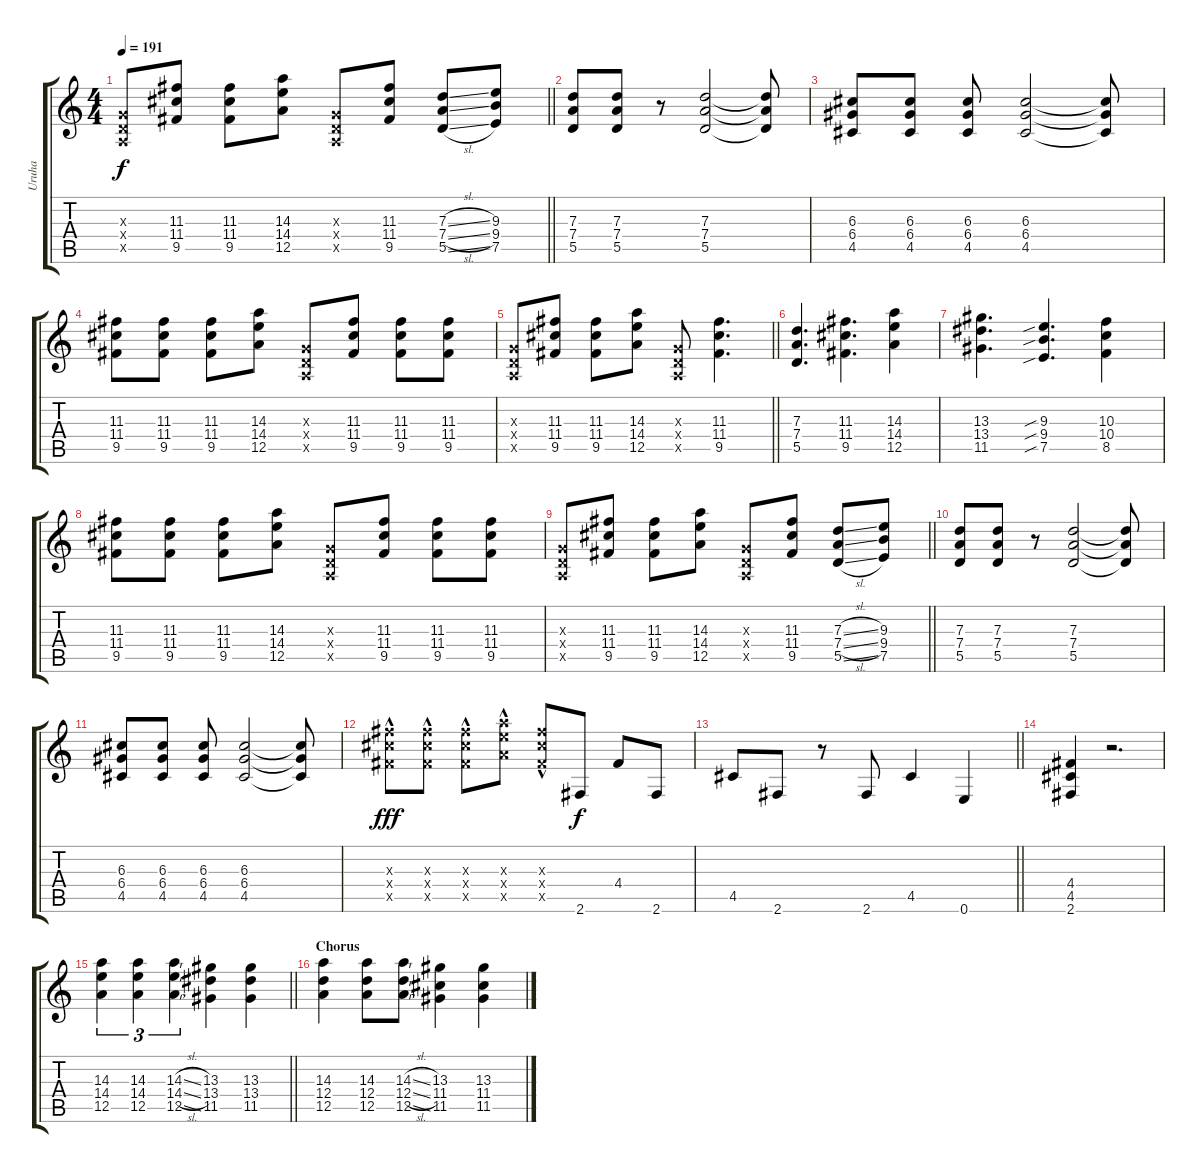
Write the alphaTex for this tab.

\track ("Uruha" "Uruha") {instrument distortionguitar}
\staff {score tabs}
\tuning (E4 B3 G3 D3 A2 E2) {hide}
\ts (4 4)
\tempo 191
\clef g2
\barLineRight lightlight
\ks c
(0.3{x} 0.4{x} 0.5{x}).8{dy f} (11.3 11.4 9.5).8 (11.3 11.4 9.5).8 (14.3 14.4 12.5).8 (0.3{x} 0.4{x} 0.5{x}).8 (11.3 11.4 9.5).8 (7.3{sl} 7.4{sl} 5.5{sl}).8 (9.3 9.4 7.5).8 |
\section ("" "")
(7.3 7.4 5.5).8 (7.3 7.4 5.5).8 r.8 (7.3 7.4 5.5).2 (7.3{t} 7.4{t} 5.5{t}).8 |
(6.3 6.4 4.5).8 (6.3 6.4 4.5).8 (6.3 6.4 4.5).8 (6.3 6.4 4.5).2 (6.3{t} 6.4{t} 4.5{t}).8 |
(11.3 11.4 9.5).8 (11.3 11.4 9.5).8 (11.3 11.4 9.5).8 (14.3 14.4 12.5).8 (0.3{x} 0.4{x} 0.5{x}).8 (11.3 11.4 9.5).8 (11.3 11.4 9.5).8 (11.3 11.4 9.5).8 |
\barLineRight lightlight
(0.3{x} 0.4{x} 0.5{x}).8 (11.3 11.4 9.5).8 (11.3 11.4 9.5).8 (14.3 14.4 12.5).8 (0.3{x} 0.4{x} 0.5{x}).8 (11.3 11.4 9.5).4{d} |
(7.3 7.4 5.5).4{d} (11.3 11.4 9.5).4{d} (14.3 14.4 12.5).4 |
(13.3 13.4 11.5).4{d} (9.3{sib} 9.4{sib} 7.5{sib}).4{d} (10.3 10.4 8.5).4 |
(11.3 11.4 9.5).8 (11.3 11.4 9.5).8 (11.3 11.4 9.5).8 (14.3 14.4 12.5).8 (0.3{x} 0.4{x} 0.5{x}).8 (11.3 11.4 9.5).8 (11.3 11.4 9.5).8 (11.3 11.4 9.5).8 |
\barLineRight lightlight
(0.3{x} 0.4{x} 0.5{x}).8 (11.3 11.4 9.5).8 (11.3 11.4 9.5).8 (14.3 14.4 12.5).8 (0.3{x} 0.4{x} 0.5{x}).8 (11.3 11.4 9.5).8 (7.3{sl} 7.4{sl} 5.5{sl}).8 (9.3 9.4 7.5).8 |
(7.3 7.4 5.5).8 (7.3 7.4 5.5).8 r.8 (7.3 7.4 5.5).2 (7.3{t} 7.4{t} 5.5{t}).8 |
(6.3 6.4 4.5).8 (6.3 6.4 4.5).8 (6.3 6.4 4.5).8 (6.3 6.4 4.5).2 (6.3{t} 6.4{t} 4.5{t}).8 |
(11.3{hac x} 11.4{hac x} 9.5{hac x}).8{dy fff} (11.3{hac x} 11.4{hac x} 9.5{hac x}).8 (11.3{hac x} 11.4{hac x} 9.5{hac x}).8 (14.3{hac x} 14.4{hac x} 12.5{hac x}).8 (11.3{hac x} 11.4{hac x} 9.5{hac x}).8 2.6.8{dy f} 4.4.8 2.6.8 |
\barLineRight lightlight
4.5.8 2.6.8 r.8 2.6.8 4.5.4 0.6.4 |
(4.4 4.5 2.6).4 r.2{d} |
\barLineRight lightlight
(14.3 14.4 12.5).4{tu (3 2)} (14.3 14.4 12.5).4{tu (3 2)} (14.3{sl} 14.4{sl} 12.5{sl}).4{tu (3 2)} (13.3 13.4 11.5).4 (13.3 13.4 11.5).4 |
\section ("" "Chorus")
(14.3 12.4 12.5).4 (14.3 12.4 12.5).8 (14.3{sl} 12.4{sl} 12.5{sl}).8 (13.3 11.4 11.5).4 (13.3 11.4 11.5).4
